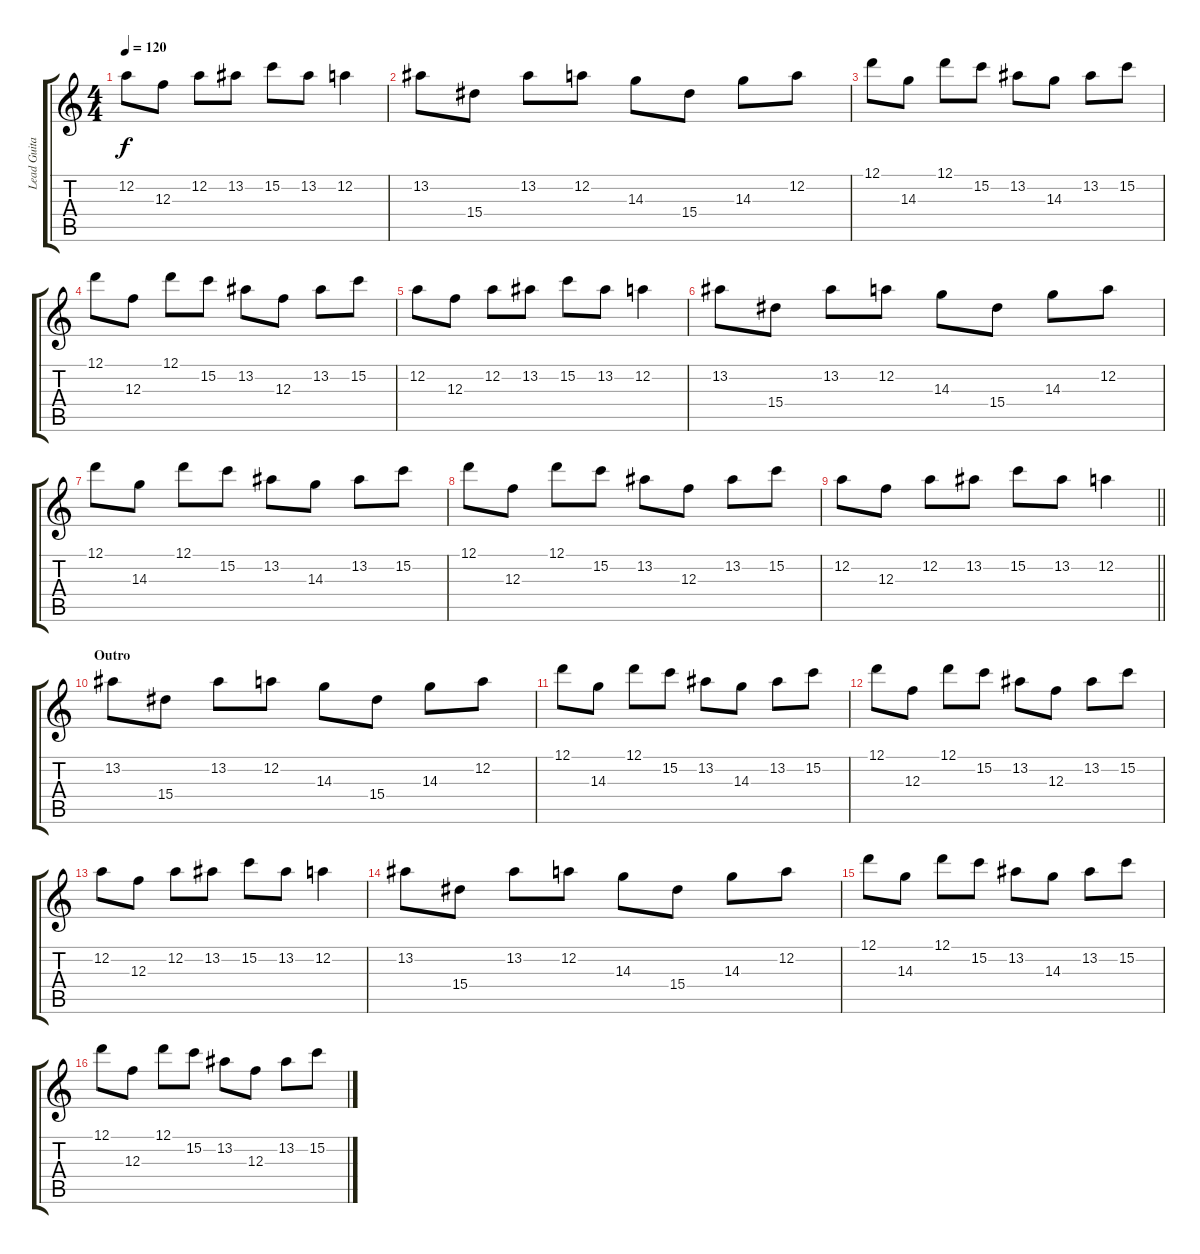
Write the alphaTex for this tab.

\track ("Lead Guitar" "Lead Guita") {instrument overdrivenguitar}
\staff {score tabs}
\tuning (D4 A3 F3 C3 G2 D2) {hide}
\ts (4 4)
\tempo 120
\clef g2
\ks c
12.2.8{dy f} 12.3.8 12.2.8 13.2.8 15.2.8 13.2.8 12.2.4 |
13.2.8 15.4.8 13.2.8 12.2.8 14.3.8 15.4.8 14.3.8 12.2.8 |
12.1.8 14.3.8 12.1.8 15.2.8 13.2.8 14.3.8 13.2.8 15.2.8 |
12.1.8 12.3.8 12.1.8 15.2.8 13.2.8 12.3.8 13.2.8 15.2.8 |
12.2.8 12.3.8 12.2.8 13.2.8 15.2.8 13.2.8 12.2.4 |
13.2.8 15.4.8 13.2.8 12.2.8 14.3.8 15.4.8 14.3.8 12.2.8 |
12.1.8 14.3.8 12.1.8 15.2.8 13.2.8 14.3.8 13.2.8 15.2.8 |
12.1.8 12.3.8 12.1.8 15.2.8 13.2.8 12.3.8 13.2.8 15.2.8 |
\barLineRight lightlight
12.2.8 12.3.8 12.2.8 13.2.8 15.2.8 13.2.8 12.2.4 |
\section ("" "Outro")
13.2.8 15.4.8 13.2.8 12.2.8 14.3.8 15.4.8 14.3.8 12.2.8 |
12.1.8 14.3.8 12.1.8 15.2.8 13.2.8 14.3.8 13.2.8 15.2.8 |
12.1.8 12.3.8 12.1.8 15.2.8 13.2.8 12.3.8 13.2.8 15.2.8 |
12.2.8 12.3.8 12.2.8 13.2.8 15.2.8 13.2.8 12.2.4 |
13.2.8 15.4.8 13.2.8 12.2.8 14.3.8 15.4.8 14.3.8 12.2.8 |
12.1.8 14.3.8 12.1.8 15.2.8 13.2.8 14.3.8 13.2.8 15.2.8 |
12.1.8 12.3.8 12.1.8 15.2.8 13.2.8 12.3.8 13.2.8 15.2.8
